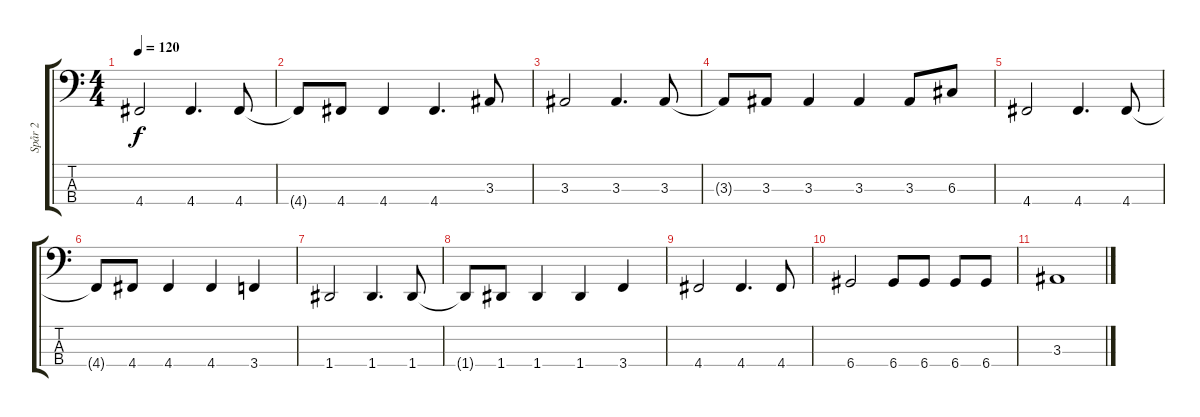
\track ("Spår 2" "Spår 2") {instrument electricbassfinger}
\staff {score tabs}
\tuning (F2 C2 G1 D1) {hide}
\ts (4 4)
\tempo 120
\clef f4
\ks c
4.4.2{dy f} 4.4.4{d} 4.4.8 |
4.4{t}.8 4.4.8 4.4.4 4.4.4{d} 3.3.8 |
3.3.2 3.3.4{d} 3.3.8 |
3.3{t}.8 3.3.8 3.3.4 3.3.4 3.3.8 6.3.8 |
4.4.2 4.4.4{d} 4.4.8 |
4.4{t}.8 4.4.8 4.4.4 4.4.4 3.4.4 |
1.4.2 1.4.4{d} 1.4.8 |
1.4{t}.8 1.4.8 1.4.4 1.4.4 3.4.4 |
4.4.2 4.4.4{d} 4.4.8 |
6.4.2 6.4.8 6.4.8 6.4.8 6.4.8 |
3.3.1
